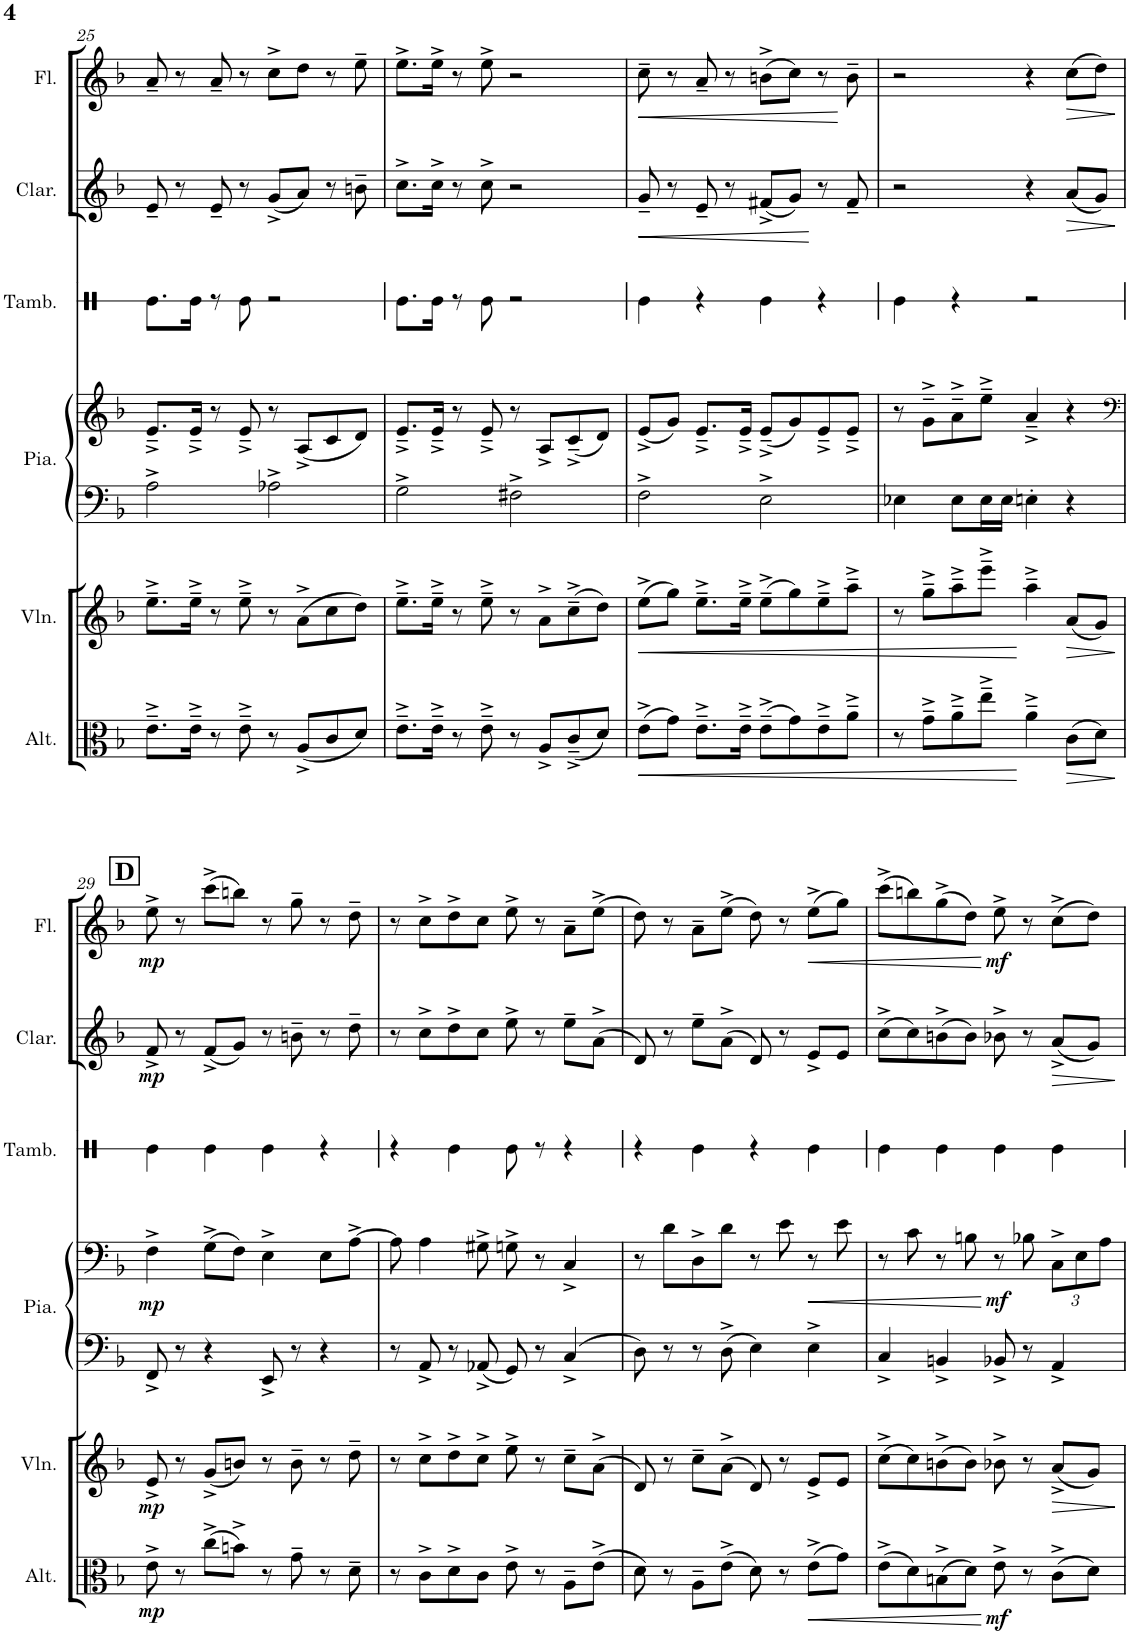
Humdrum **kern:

**kern	**dynam	**kern	**dynam	**kern	**kern	**dynam	**kern	**kern	**dynam	**kern	**dynam
*part6	*part6	*part5	*part5	*part4	*part4	*part4	*part3	*part2	*part2	*part1	*part1
*staff7	*staff7	*staff6	*staff6	*staff5	*staff4	*staff4/5	*staff3	*staff2	*staff2	*staff1	*staff1
*I"Alto	*	*I"Violon	*	*I"Piano	*	*	*I"Tambourin	*I"Clarinette	*	*I"Flûte	*
*I'Alt.	*	*I'Vln.	*	*I'Pia.	*	*	*I'Tamb.	*I'Clar.	*	*I'Fl.	*
!!LO:PB:g=z
*clefC3	*	*clefG2	*	*clefF4	*clefG2	*	*clefX	*clefG2	*	*clefG2	*
*	*	*	*	*	*	*	*	*Trd1c2	*	*	*
*k[b-]	*	*k[b-]	*	*k[b-]	*k[b-]	*	*k[]	*k[b-]	*	*k[b-]	*
*M4/4	*	*M4/4	*	*M4/4	*M4/4	*	*M4/4	*M4/4	*	*M4/4	*
=25	=25	=25	=25	=25	=25	=25	=25	=25	=25	=25	=25
8.e~^\L	.	8.ee~^\L	.	2A^\	8.e~^/L	.	8.Re\L	8e~/	.	8a~/	.
.	.	.	.	.	.	.	.	8r	.	8r	.
16e~^\Jk	.	16ee~^\Jk	.	.	16e~^/Jk	.	16Re\Jk	.	.	.	.
8r	.	8r	.	.	8r	.	8r	8e~/	.	8a~/	.
8e~^\	.	8ee~^\	.	.	8e~^/	.	8Re\	8r	.	8r	.
8r	.	8r	.	2A-X^\	8r	.	2r	(8g^/L	.	8cc^\L	.
(8A^/L	.	(8a^\L	.	.	(8A^/L	.	.	8a/J)	.	8dd\J	.
8c/	.	8cc\	.	.	8c/	.	.	8r	.	8r	.
8d/J)	.	8dd\J)	.	.	8d/J)	.	.	8bn~\	.	8ee~\	.
=26	=26	=26	=26	=26	=26	=26	=26	=26	=26	=26	=26
8.e~^\L	.	8.ee~^\L	.	2G^\	8.e~^/L	.	8.Re\L	8.cc^\L	.	8.ee^\L	.
16e~^\Jk	.	16ee~^\Jk	.	.	16e~^/Jk	.	16Re\Jk	16cc^\Jk	.	16ee^\Jk	.
8r	.	8r	.	.	8r	.	8r	8r	.	8r	.
8e~^\	.	8ee~^\	.	.	8e~^/	.	8Re\	8cc^\	.	8ee^\	.
8r	.	8r	.	2F#X^\	8r	.	2r	2r	.	2r	.
8A^/L	.	8a^\L	.	.	8A^/L	.	.	.	.	.	.
(8c~^/	.	(8cc~^\	.	.	(8c~^/	.	.	.	.	.	.
8d/J)	.	8dd\J)	.	.	8d/J)	.	.	.	.	.	.
=27	=27	=27	=27	=27	=27	=27	=27	=27	=27	=27	=27
!	!LO:HP:b	!	!LO:HP:b	!	!	!	!	!	!LO:HP:b	!	!LO:HP:b
(8e^\L	<	(8ee^\L	<	2F^\	(8e^/L	.	4Re\	8g~/	<	8cc~\	<
8g\J)	.	8gg\J)	.	.	8g/J)	.	.	8r	.	8r	.
8.e~^\L	.	8.ee~^\L	.	.	8.e~^/L	.	4r	8e~/	.	8a~/	.
.	.	.	.	.	.	.	.	8r	.	8r	.
16e~^\Jk	.	16ee~^\Jk	.	.	16e~^/Jk	.	.	.	.	.	.
(8e~^\L	.	(8ee~^\L	.	2E^\	(8e~^/L	.	4Re\	(8f#X^/L	.	(8bn^\L	.
8g\)	.	8gg\)	.	.	8g/)	.	.	8g/J)	.	8cc\J)	.
8e~^\	.	8ee~^\	.	.	8e~^/	.	4r	8r	[	8r	.
8a~^\J	.	8aa~^\J	.	.	8e~^/J	.	.	8f#~/	.	8b~\	[
=28	=28	=28	=28	=28	=28	=28	=28	=28	=28	=28	=28
8r	.	8r	.	4E-X\	8r	.	4Re\	2r	.	2r	.
8g~^\L	.	8gg~^\L	.	.	8g~^\L	.	.	.	.	.	.
8a~^\	.	8aa~^\	.	8E-\L	8a~^\	.	4r	.	.	.	.
8ee~^\J	.	8eee~^\J	.	16E-\L	8ee~^\J	.	.	.	.	.	.
.	.	.	.	16E-\JJ	.	.	.	.	.	.	.
4a~^\	[	4aa~^\	[	4En'\	4a~^/	.	2r	4r	.	4r	.
!	!LO:HP:b	!	!LO:HP:b	!	!	!	!	!	!LO:HP:b	!	!LO:HP:b
(8c\L	>	(8a/L	>	4r	4r	.	.	(8a/L	>	(8cc\L	>
8d\J)	.	8g/J)	.	.	.	.	.	8g/J)	.	8dd\J)	.
.	]	.	]	.	.	.	.	.	]	.	]
!!LO:LB:g=z
=29	=29	=29	=29	=29	=29	=29	=29	=29	=29	=29	=29
*	*	*	*	*	*clefF4	*	*	*	*	*	*
!	!LO:DY:b	!	!LO:DY:b	!	!	!LO:DY:b	!	!	!LO:DY:b	!	!LO:DY:b
8e^\	mp	8e^/	mp	8FF^/	4F^\	mp	4Re\	8f^/	mp	8ee^\	mp
8r	.	8r	.	8r	.	.	.	8r	.	8r	.
(8cc^\L	.	(8g^/L	.	4r	(8G^\L	.	4Re\	(8f^/L	.	(8ccc^\L	.
8bn^\J)	.	8bn/J)	.	.	8F\J)	.	.	8g/J)	.	8bbn\J)	.
8r	.	8r	.	8EE^/	4E^\	.	4Re\	8r	.	8r	.
8g~\	.	8b~\	.	8r	.	.	.	8bn~\	.	8gg~\	.
8r	.	8r	.	4r	8E\L	.	4r	8r	.	8r	.
8d~\	.	8dd~\	.	.	[8A^\J	.	.	8dd~\	.	8dd~\	.
=30	=30	=30	=30	=30	=30	=30	=30	=30	=30	=30	=30
8r	.	8r	.	8r	8A\]	.	4r	8r	.	8r	.
8c^\L	.	8cc^\L	.	8AA^/	4A\	.	.	8cc^\L	.	8cc^\L	.
8d^\	.	8dd^\	.	8r	.	.	4Re\	8dd^\	.	8dd^\	.
8c\J	.	8cc^\J	.	8AA-X^/	8G#X^\	.	.	8cc\J	.	8cc\J	.
8e^\	.	8ee^\	.	8GG/	8Gn^\	.	8Re\	8ee^\	.	8ee^\	.
8r	.	8r	.	8r	8r	.	8r	8r	.	8r	.
8A~\L	.	8cc~\L	.	4C^/	4C^/	.	4r	8ee~\L	.	8a~\L	.
(8e^\J	.	(8a^\J	.	.	.	.	.	(8a^\J	.	(8ee^\J	.
=31	=31	=31	=31	=31	=31	=31	=31	=31	=31	=31	=31
8d\)	.	8d/)	.	8D\	8r	.	4r	8d/)	.	8dd\)	.
8r	.	8r	.	8r	8d\L	.	.	8r	.	8r	.
8A~\L	.	8cc~\L	.	8r	8D^\	.	4Re\	8ee~\L	.	8a~\L	.
(8e^\J	.	(8a^\J	.	8D^\	8d\J	.	.	(8a^\J	.	(8ee^\J	.
8d\)	.	8d/)	.	4E\	8r	.	4r	8d/)	.	8dd\)	.
8r	.	8r	.	.	8e\	.	.	8r	.	8r	.
!	!LO:HP:b	!	!	!	!	!LO:HP:b	!	!	!	!	!LO:HP:b
(8e^\L	<	8e^/L	.	4E^\	8r	<	4Re\	8e^/L	.	(8ee^\L	<
8g\J)	.	8e/J	.	.	8e\	.	.	8e/J	.	8gg\J)	.
=32	=32	=32	=32	=32	=32	=32	=32	=32	=32	=32	=32
(8e^\L	.	(8cc^\L	.	4C^/	8r	.	4Re\	(8cc^\L	.	(8ccc^\L	.
8d\)	.	8cc\)	.	.	8c\	.	.	8cc\)	.	8bbn\)	.
(8Bn^\	.	(8bn^\	.	4BBn^/	8r	.	4Re\	(8bn^\	.	(8gg^\	.
8d\J)	.	8b\J)	.	.	8Bn\	.	.	8b\J)	.	8dd\J)	.
!	!LO:DY:n=1:b	!	!	!	!	!LO:DY:n=1:b	!	!	!	!	!LO:DY:n=1:b
8e^\	[ mf	8b-X^\	.	8BB-X^/	8r	[ mf	4Re\	8b-X^\	.	8ee^\	[ mf
8r	.	8r	.	8r	8B-X\	.	.	8r	.	8r	.
!	!	!	!LO:HP:b	!	!	!	!	!	!	!	!
*	*	*	*	*	*Xbrackettup	*	*	*	*	*	*
!	!	!	!	!	!	!	!	!	!LO:HP:b	!	!
(8c^\L	.	(8a^/L	>	4AA^/	12C^\L	.	4Re\	(8a^/L	>	(8cc^\L	.
.	.	.	.	.	12E\	.	.	.	.	.	.
8d\J)	.	8g/J)	.	.	.	.	.	8g/J)	.	8dd\J)	.
.	.	.	.	.	12A\J	.	.	.	.	.	.
.	.	.	]	.	.	.	.	.	]	.	.
=	=	=	=	=	=	=	=	=	=	=	=
*-	*-	*-	*-	*-	*-	*-	*-	*-	*-	*-	*-
